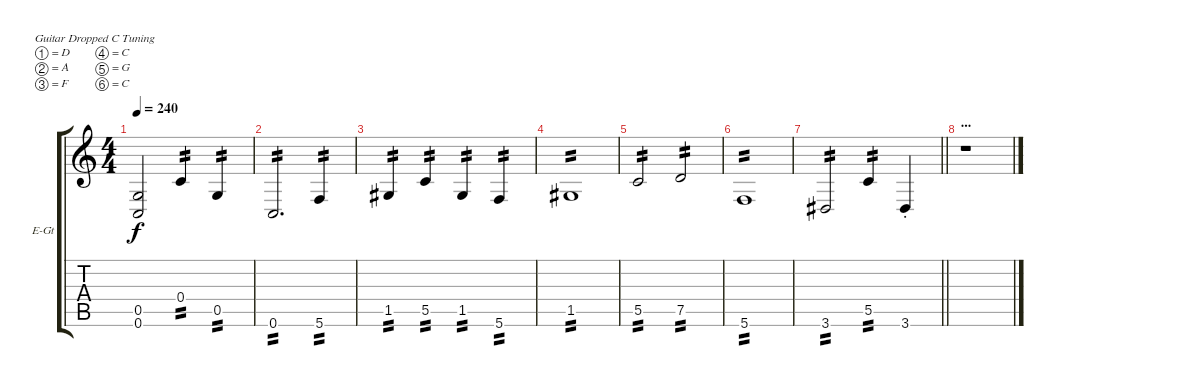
\bracketExtendMode groupsimilarinstruments
\firstSystemTrackNameOrientation horizontal
\otherSystemsTrackNameOrientation horizontal
\track ("Earnie" "E-Gt") {instrument overdrivenguitar}
\staff {score tabs}
\tuning (D4 A3 F3 C3 G2 C2)
\ts (4 4)
\tempo 240
\clef g2
\ks c
(0.5{t} 0.6{t}).2{dy f} 0.4.4{tp 2} 0.5.4{tp 2} |
0.6.2{d tp 2} 5.6.4{tp 2} |
1.5.4{tp 2} 5.5.4{tp 2} 1.5.4{tp 2} 5.6.4{tp 2} |
1.5.1{tp 2} |
5.5.2{tp 2} 7.5.2{tp 2} |
5.6.1{tp 2} |
\barLineRight lightlight
3.6.2{tp 2} 5.5.4{tp 2} 3.6{st}.4 |
\section ("" "...")
r.1
